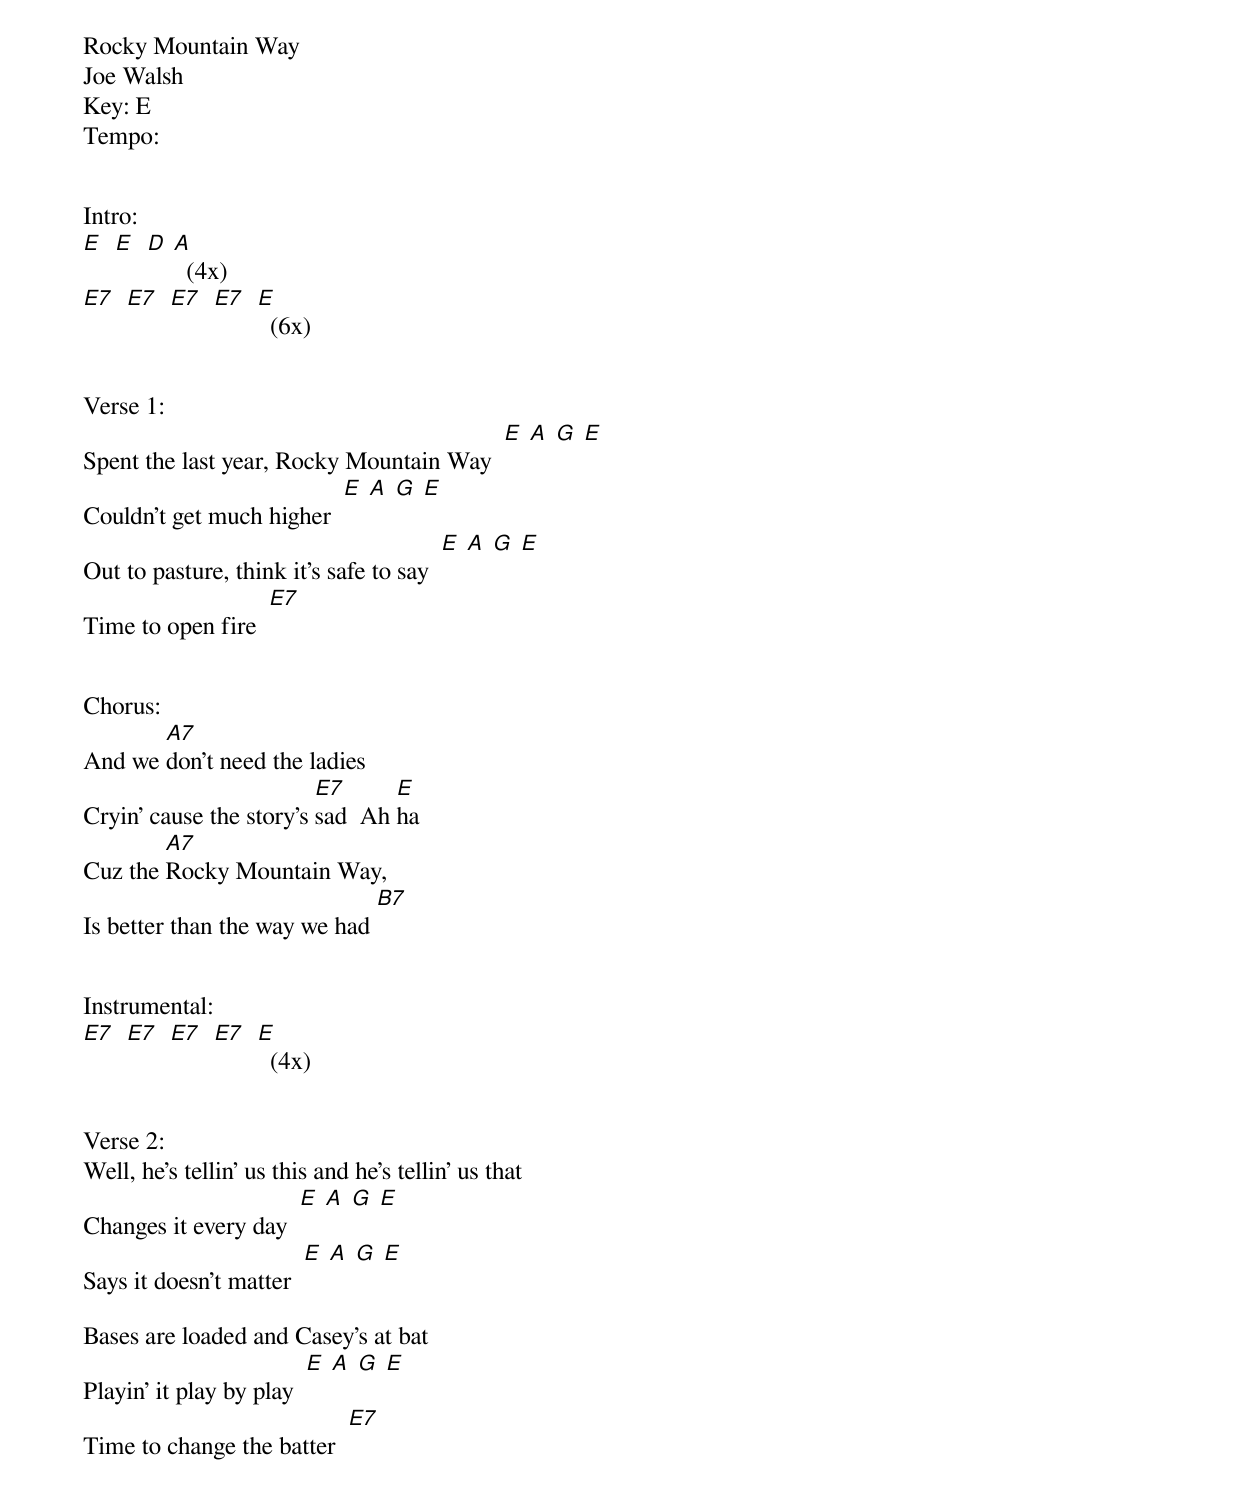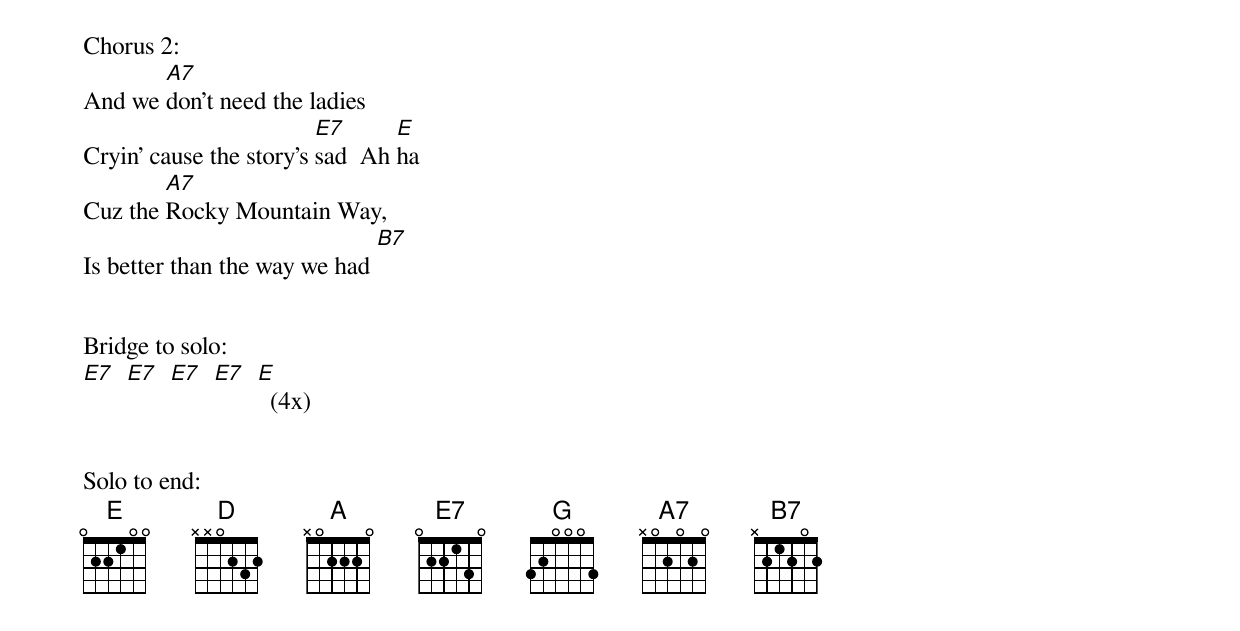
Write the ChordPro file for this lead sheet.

Rocky Mountain Way
Joe Walsh
Key: E
Tempo:


Intro:
[E]  [E]  [D] [A]  (4x)
[E7]  [E7]  [E7]  [E7]  [E]  (6x)


Verse 1:
Spent the last year, Rocky Mountain Way  [E] [A] [G] [E]
Couldn't get much higher  [E] [A] [G] [E]
Out to pasture, think it's safe to say  [E] [A] [G] [E]
Time to open fire  [E7]


Chorus:
And we [A7]don't need the ladies
Cryin' cause the story's [E7]sad  Ah [E]ha
Cuz the [A7]Rocky Mountain Way,
Is better than the way we had [B7]


Instrumental:
[E7]  [E7]  [E7]  [E7]  [E]  (4x)


Verse 2:
Well, he's tellin' us this and he's tellin' us that
Changes it every day  [E] [A] [G] [E]
Says it doesn't matter  [E] [A] [G] [E]

Bases are loaded and Casey's at bat
Playin' it play by play  [E] [A] [G] [E]
Time to change the batter  [E7]


Chorus 2:
And we [A7]don't need the ladies
Cryin' cause the story's [E7]sad  Ah [E]ha
Cuz the [A7]Rocky Mountain Way,
Is better than the way we had [B7]


Bridge to solo:
[E7]  [E7]  [E7]  [E7]  [E]  (4x)


Solo to end:
